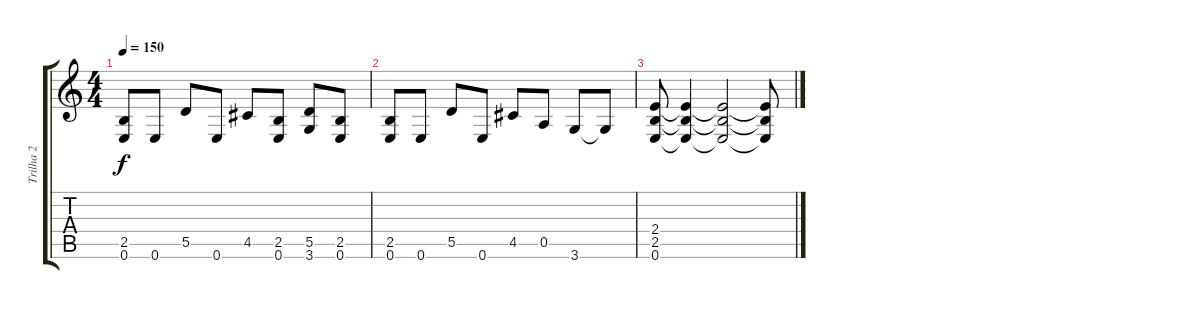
\track ("Trilha 2" "Trilha 2") {instrument distortionguitar}
\staff {score tabs}
\tuning (E4 B3 G3 D3 A2 E2) {hide}
\ts (4 4)
\tempo 150
\clef g2
\ks c
(2.5 0.6).8{dy f} 0.6.8 5.5.8 0.6.8 4.5.8 (2.5 0.6).8 (5.5 3.6).8 (2.5 0.6).8 |
(2.5 0.6).8 0.6.8 5.5.8 0.6.8 4.5.8 0.5.8 3.6.8 3.6{t}.8 |
(2.4 2.5 0.6).8 (2.4{t} 2.5{t} 0.6{t}).4 (2.4{t} 2.5{t} 0.6{t}).2 (2.4{t} 2.5{t} 0.6{t}).8
